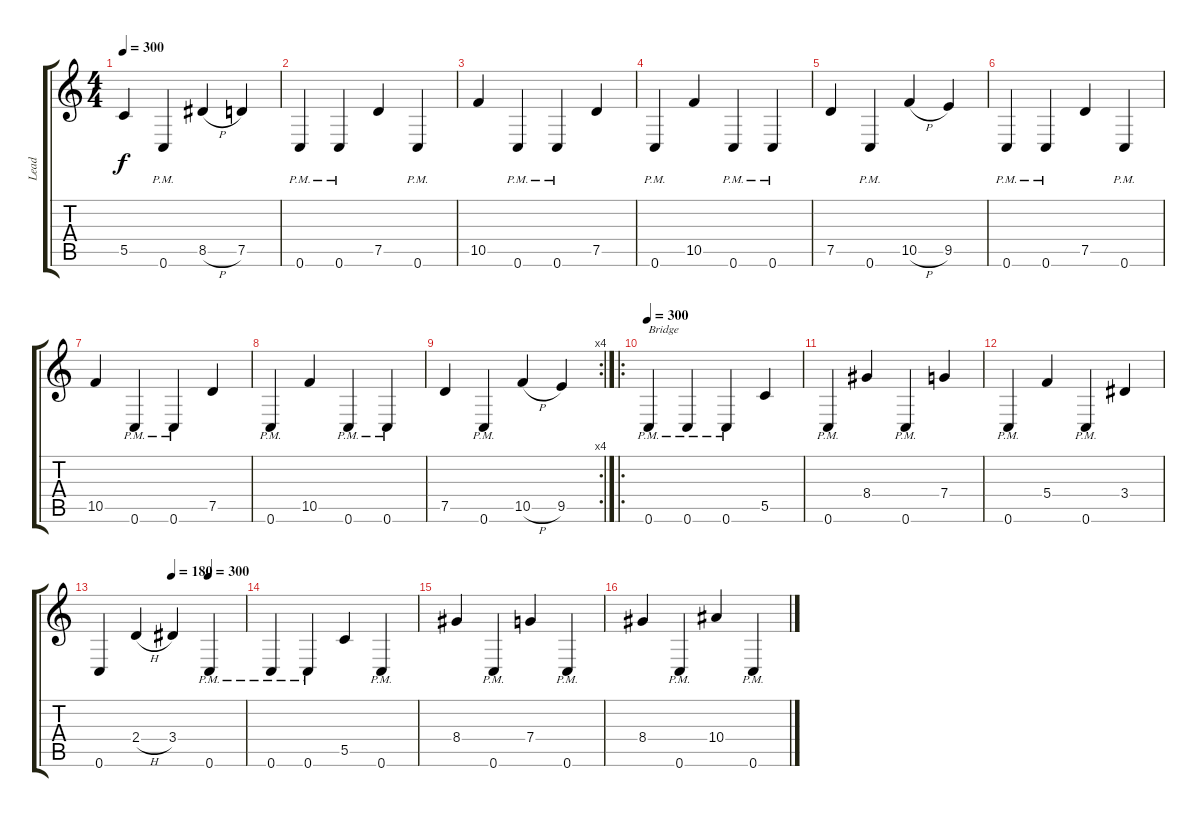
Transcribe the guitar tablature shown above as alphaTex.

\track ("Lead" "Lead") {instrument distortionguitar}
\staff {score tabs}
\tuning (D4 A3 F3 C3 G2 C2) {hide}
\ts (4 4)
\tempo 300
\clef g2
\ks c
5.5.4{dy f} 0.6{pm}.4 8.5{h}.4 7.5.4 |
0.6{pm}.4 0.6{pm}.4 7.5.4 0.6{pm}.4 |
10.5.4 0.6{pm}.4 0.6{pm}.4 7.5.4 |
0.6{pm}.4 10.5.4 0.6{pm}.4 0.6{pm}.4 |
7.5.4 0.6{pm}.4 10.5{h}.4 9.5.4 |
0.6{pm}.4 0.6{pm}.4 7.5.4 0.6{pm}.4 |
10.5.4 0.6{pm}.4 0.6{pm}.4 7.5.4 |
0.6{pm}.4 10.5.4 0.6{pm}.4 0.6{pm}.4 |
\rc 4
7.5.4 0.6{pm}.4 10.5{h}.4 9.5.4 |
\ro
\tempo 300
0.6{pm}.4{txt "Bridge"} 0.6{pm}.4 0.6{pm}.4 5.5.4 |
0.6{pm}.4 8.4.4 0.6{pm}.4 7.4.4 |
0.6{pm}.4 5.4.4 0.6{pm}.4 3.4.4 |
\tempo (180 0.5)
\tempo (300 0.75)
0.6.4 2.4{h}.4 3.4.4 0.6{pm}.4 |
0.6{pm}.4 0.6{pm}.4 5.5.4 0.6{pm}.4 |
8.4.4 0.6{pm}.4 7.4.4 0.6{pm}.4 |
8.4.4 0.6{pm}.4 10.4.4 0.6{pm}.4
